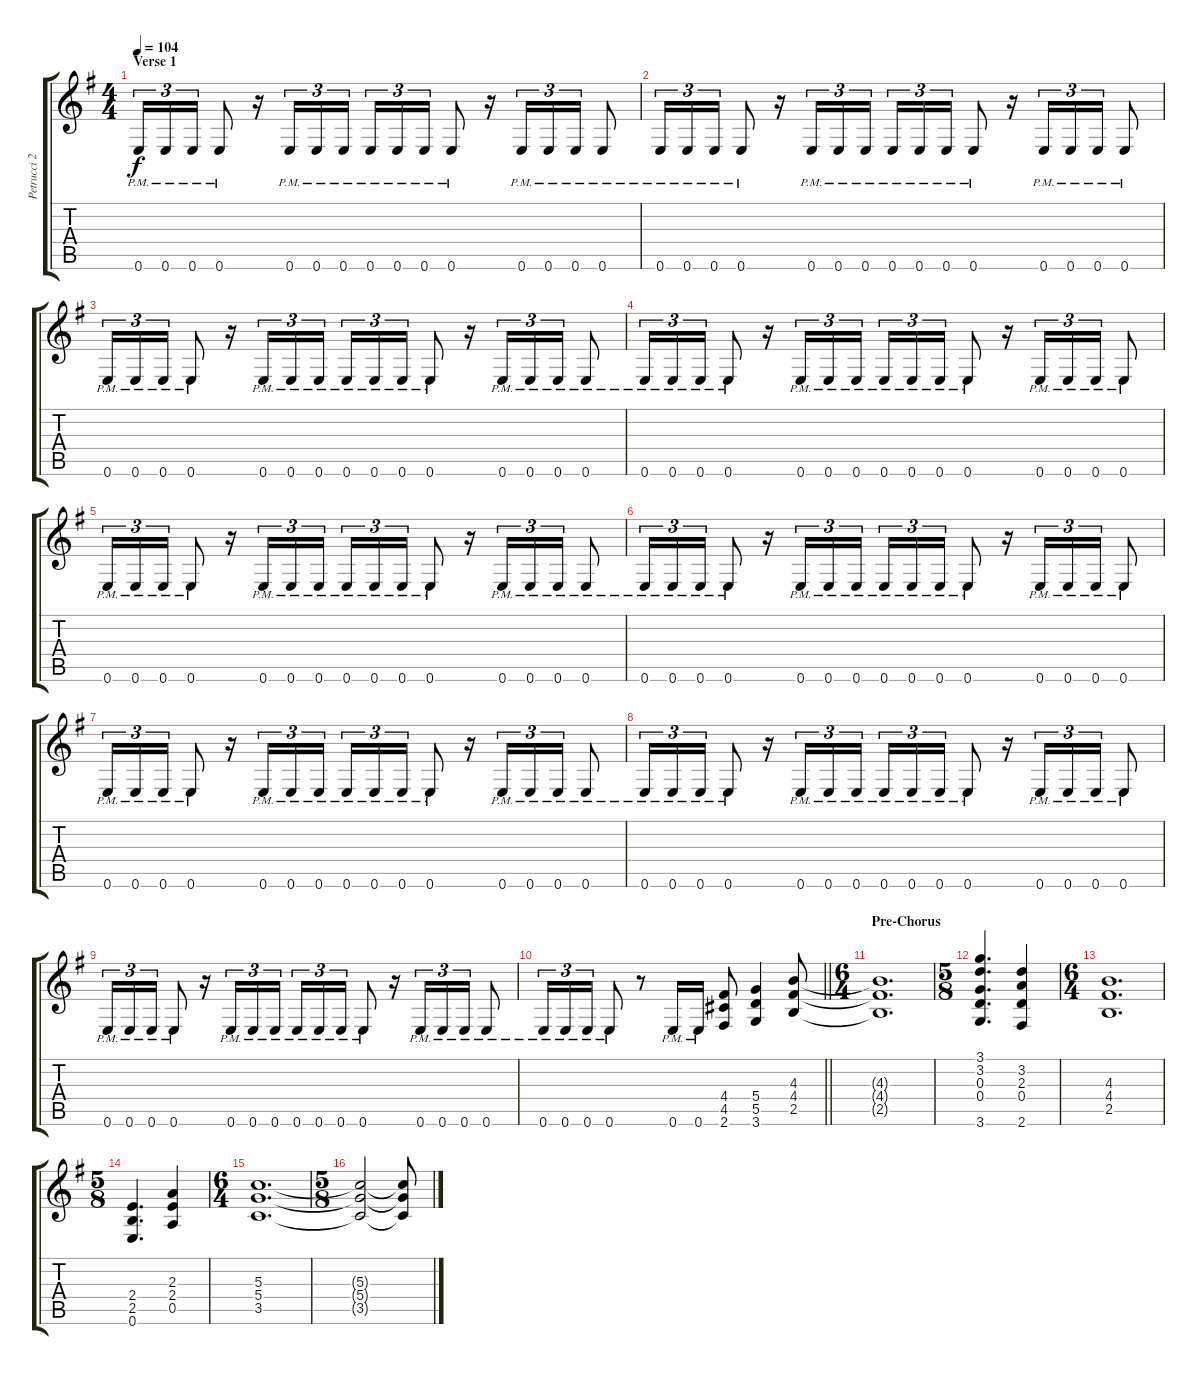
\track ("Petrucci 2" "Petrucci 2") {instrument overdrivenguitar}
\staff {score tabs}
\tuning (E4 B3 G3 D3 A2 E2) {hide}
\ts (4 4)
\section ("" "Verse 1")
\tempo 104
\clef g2
\ks eminor
0.6{pm}.16{tu (3 2) dy f} 0.6{pm}.16{tu (3 2)} 0.6{pm}.16{tu (3 2)} 0.6{pm}.8 r.16 0.6{pm}.16{tu (3 2)} 0.6{pm}.16{tu (3 2)} 0.6{pm}.16{tu (3 2) beam splitsecondary} 0.6{pm}.16{tu (3 2)} 0.6{pm}.16{tu (3 2)} 0.6{pm}.16{tu (3 2)} 0.6{pm}.8 r.16 0.6{pm}.16{tu (3 2)} 0.6{pm}.16{tu (3 2)} 0.6{pm}.16{tu (3 2)} 0.6{pm}.8 |
0.6{pm}.16{tu (3 2)} 0.6{pm}.16{tu (3 2)} 0.6{pm}.16{tu (3 2)} 0.6{pm}.8 r.16 0.6{pm}.16{tu (3 2)} 0.6{pm}.16{tu (3 2)} 0.6{pm}.16{tu (3 2) beam splitsecondary} 0.6{pm}.16{tu (3 2)} 0.6{pm}.16{tu (3 2)} 0.6{pm}.16{tu (3 2)} 0.6{pm}.8 r.16 0.6{pm}.16{tu (3 2)} 0.6{pm}.16{tu (3 2)} 0.6{pm}.16{tu (3 2)} 0.6{pm}.8 |
0.6{pm}.16{tu (3 2)} 0.6{pm}.16{tu (3 2)} 0.6{pm}.16{tu (3 2)} 0.6{pm}.8 r.16 0.6{pm}.16{tu (3 2)} 0.6{pm}.16{tu (3 2)} 0.6{pm}.16{tu (3 2) beam splitsecondary} 0.6{pm}.16{tu (3 2)} 0.6{pm}.16{tu (3 2)} 0.6{pm}.16{tu (3 2)} 0.6{pm}.8 r.16 0.6{pm}.16{tu (3 2)} 0.6{pm}.16{tu (3 2)} 0.6{pm}.16{tu (3 2)} 0.6{pm}.8 |
0.6{pm}.16{tu (3 2)} 0.6{pm}.16{tu (3 2)} 0.6{pm}.16{tu (3 2)} 0.6{pm}.8 r.16 0.6{pm}.16{tu (3 2)} 0.6{pm}.16{tu (3 2)} 0.6{pm}.16{tu (3 2) beam splitsecondary} 0.6{pm}.16{tu (3 2)} 0.6{pm}.16{tu (3 2)} 0.6{pm}.16{tu (3 2)} 0.6{pm}.8 r.16 0.6{pm}.16{tu (3 2)} 0.6{pm}.16{tu (3 2)} 0.6{pm}.16{tu (3 2)} 0.6{pm}.8 |
0.6{pm}.16{tu (3 2)} 0.6{pm}.16{tu (3 2)} 0.6{pm}.16{tu (3 2)} 0.6{pm}.8 r.16 0.6{pm}.16{tu (3 2)} 0.6{pm}.16{tu (3 2)} 0.6{pm}.16{tu (3 2) beam splitsecondary} 0.6{pm}.16{tu (3 2)} 0.6{pm}.16{tu (3 2)} 0.6{pm}.16{tu (3 2)} 0.6{pm}.8 r.16 0.6{pm}.16{tu (3 2)} 0.6{pm}.16{tu (3 2)} 0.6{pm}.16{tu (3 2)} 0.6{pm}.8 |
0.6{pm}.16{tu (3 2)} 0.6{pm}.16{tu (3 2)} 0.6{pm}.16{tu (3 2)} 0.6{pm}.8 r.16 0.6{pm}.16{tu (3 2)} 0.6{pm}.16{tu (3 2)} 0.6{pm}.16{tu (3 2) beam splitsecondary} 0.6{pm}.16{tu (3 2)} 0.6{pm}.16{tu (3 2)} 0.6{pm}.16{tu (3 2)} 0.6{pm}.8 r.16 0.6{pm}.16{tu (3 2)} 0.6{pm}.16{tu (3 2)} 0.6{pm}.16{tu (3 2)} 0.6{pm}.8 |
0.6{pm}.16{tu (3 2)} 0.6{pm}.16{tu (3 2)} 0.6{pm}.16{tu (3 2)} 0.6{pm}.8 r.16 0.6{pm}.16{tu (3 2)} 0.6{pm}.16{tu (3 2)} 0.6{pm}.16{tu (3 2) beam splitsecondary} 0.6{pm}.16{tu (3 2)} 0.6{pm}.16{tu (3 2)} 0.6{pm}.16{tu (3 2)} 0.6{pm}.8 r.16 0.6{pm}.16{tu (3 2)} 0.6{pm}.16{tu (3 2)} 0.6{pm}.16{tu (3 2)} 0.6{pm}.8 |
0.6{pm}.16{tu (3 2)} 0.6{pm}.16{tu (3 2)} 0.6{pm}.16{tu (3 2)} 0.6{pm}.8 r.16 0.6{pm}.16{tu (3 2)} 0.6{pm}.16{tu (3 2)} 0.6{pm}.16{tu (3 2) beam splitsecondary} 0.6{pm}.16{tu (3 2)} 0.6{pm}.16{tu (3 2)} 0.6{pm}.16{tu (3 2)} 0.6{pm}.8 r.16 0.6{pm}.16{tu (3 2)} 0.6{pm}.16{tu (3 2)} 0.6{pm}.16{tu (3 2)} 0.6{pm}.8 |
0.6{pm}.16{tu (3 2)} 0.6{pm}.16{tu (3 2)} 0.6{pm}.16{tu (3 2)} 0.6{pm}.8 r.16 0.6{pm}.16{tu (3 2)} 0.6{pm}.16{tu (3 2)} 0.6{pm}.16{tu (3 2) beam splitsecondary} 0.6{pm}.16{tu (3 2)} 0.6{pm}.16{tu (3 2)} 0.6{pm}.16{tu (3 2)} 0.6{pm}.8 r.16 0.6{pm}.16{tu (3 2)} 0.6{pm}.16{tu (3 2)} 0.6{pm}.16{tu (3 2)} 0.6{pm}.8 |
\barLineRight lightlight
0.6{pm}.16{tu (3 2)} 0.6{pm}.16{tu (3 2)} 0.6{pm}.16{tu (3 2)} 0.6{pm}.8 r.8 0.6{pm}.16 0.6{pm}.16 (4.4 4.5 2.6).8 (5.4 5.5 3.6).4 (4.3 4.4 2.5).8 |
\ts (6 4)
\section ("" "Pre-Chorus")
(4.3{t} 4.4{t} 2.5{t}).1{d} |
\ts (5 8)
(3.1 3.2 0.3 0.4 3.6).4{d} (3.2 2.3 0.4 2.6).4 |
\ts (6 4)
(4.3 4.4 2.5).1{d} |
\ts (5 8)
(2.4 2.5 0.6).4{d} (2.3 2.4 0.5).4 |
\ts (6 4)
(5.3 5.4 3.5).1{d} |
\ts (5 8)
(5.3{t} 5.4{t} 3.5{t}).2 (5.3{t} 5.4{t} 3.5{t}).8
